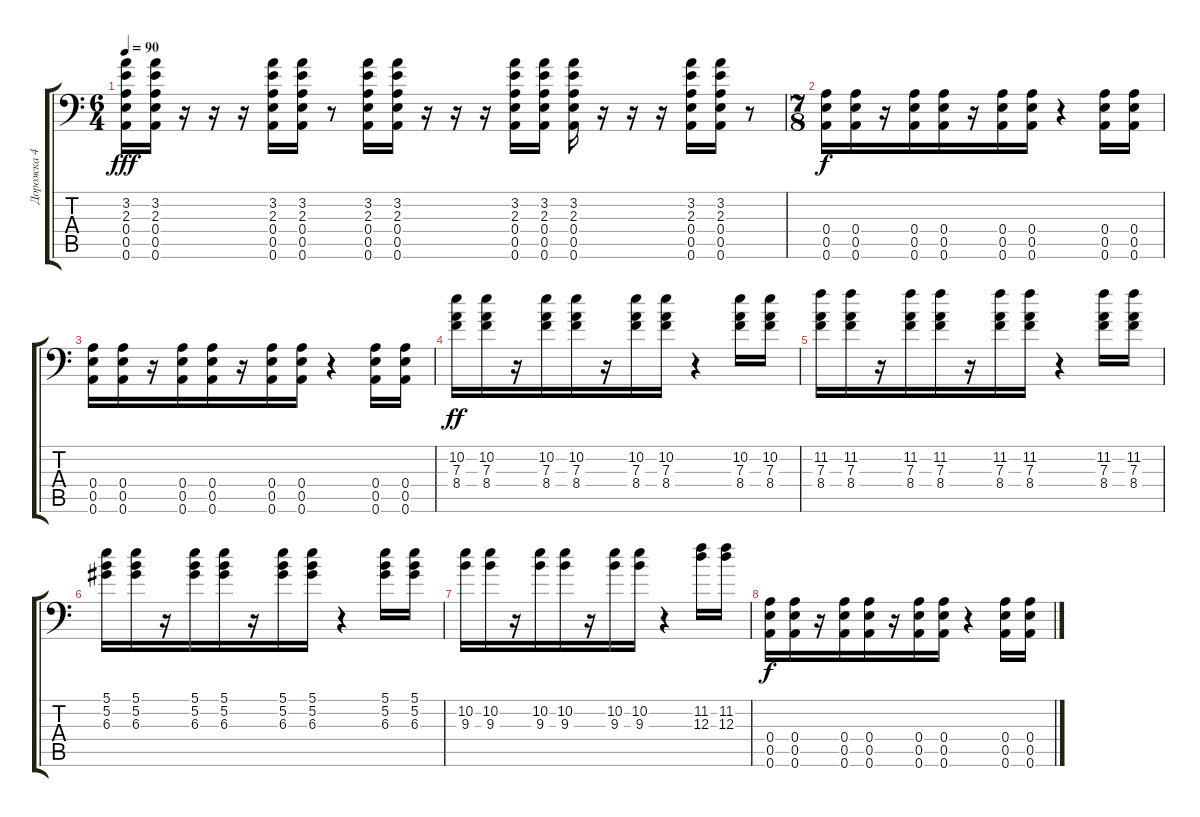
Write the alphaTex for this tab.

\track ("Дорожка 4" "Дорожка 4") {instrument distortionguitar}
\staff {score tabs}
\tuning (B3 Gb3 D3 A2 E2 A1) {hide}
\ts (6 4)
\tempo 90
\clef f4
\ks c
(3.2 2.3 0.4 0.5 0.6).16{dy fff} (3.2 2.3 0.4 0.5 0.6).16 r.16 r.16 r.16 (3.2 2.3 0.4 0.5 0.6).16 (3.2 2.3 0.4 0.5 0.6).16 r.8 (3.2 2.3 0.4 0.5 0.6).16 (3.2 2.3 0.4 0.5 0.6).16 r.16 r.16 r.16 (3.2 2.3 0.4 0.5 0.6).16 (3.2 2.3 0.4 0.5 0.6).16 (3.2 2.3 0.4 0.5 0.6).16 r.16 r.16 r.16 (3.2 2.3 0.4 0.5 0.6).16 (3.2 2.3 0.4 0.5 0.6).16 r.8 |
\ts (7 8)
(0.4 0.5 0.6).16{dy f volume 15} (0.4 0.5 0.6).16 r.16 (0.4 0.5 0.6).16 (0.4 0.5 0.6).16 r.16 (0.4 0.5 0.6).16 (0.4 0.5 0.6).16 r.4 (0.4 0.5 0.6).16 (0.4 0.5 0.6).16 |
(0.4 0.5 0.6).16 (0.4 0.5 0.6).16 r.16 (0.4 0.5 0.6).16 (0.4 0.5 0.6).16 r.16 (0.4 0.5 0.6).16 (0.4 0.5 0.6).16 r.4 (0.4 0.5 0.6).16 (0.4 0.5 0.6).16 |
(10.2 7.3 8.4).16{dy ff} (10.2 7.3 8.4).16 r.16 (10.2 7.3 8.4).16 (10.2 7.3 8.4).16 r.16 (10.2 7.3 8.4).16 (10.2 7.3 8.4).16 r.4 (10.2 7.3 8.4).16 (10.2 7.3 8.4).16 |
(11.2 7.3 8.4).16 (11.2 7.3 8.4).16 r.16 (11.2 7.3 8.4).16 (11.2 7.3 8.4).16 r.16 (11.2 7.3 8.4).16 (11.2 7.3 8.4).16 r.4 (11.2 7.3 8.4).16 (11.2 7.3 8.4).16 |
(5.1 5.2 6.3).16 (5.1 5.2 6.3).16 r.16 (5.1 5.2 6.3).16 (5.1 5.2 6.3).16 r.16 (5.1 5.2 6.3).16 (5.1 5.2 6.3).16 r.4 (5.1 5.2 6.3).16 (5.1 5.2 6.3).16 |
(10.2 9.3).16 (10.2 9.3).16 r.16 (10.2 9.3).16 (10.2 9.3).16 r.16 (10.2 9.3).16 (10.2 9.3).16 r.4 (11.2 12.3).16 (11.2 12.3).16 |
(0.4 0.5 0.6).16{dy f} (0.4 0.5 0.6).16 r.16 (0.4 0.5 0.6).16 (0.4 0.5 0.6).16 r.16 (0.4 0.5 0.6).16 (0.4 0.5 0.6).16 r.4 (0.4 0.5 0.6).16 (0.4 0.5 0.6).16
